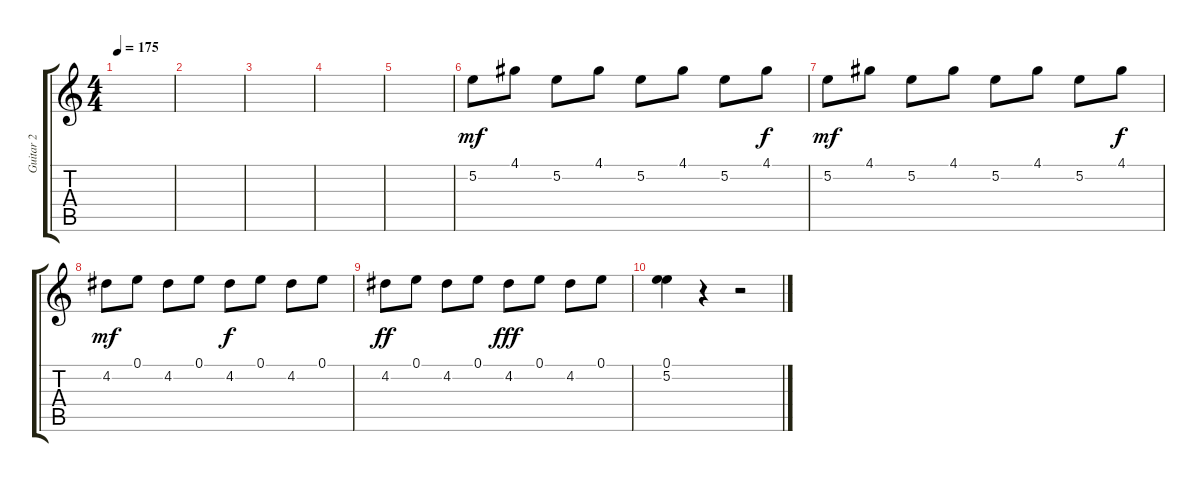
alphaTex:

\track ("Guitar 2" "Guitar 2") {instrument acousticguitarsteel}
\staff {score tabs}
\tuning (E4 B3 G3 D3 A2 E2) {hide}
\ts (4 4)
\tempo 175
\clef g2
\ks c
|
|
|
|
|
5.2.8{dy mf} 4.1.8 5.2.8 4.1.8 5.2.8 4.1.8 5.2.8 4.1.8{dy f} |
5.2.8{dy mf} 4.1.8 5.2.8 4.1.8 5.2.8 4.1.8 5.2.8 4.1.8{dy f} |
4.2.8{dy mf} 0.1.8 4.2.8 0.1.8 4.2.8{dy f} 0.1.8 4.2.8 0.1.8 |
4.2.8{dy ff} 0.1.8 4.2.8 0.1.8 4.2.8{dy fff} 0.1.8 4.2.8 0.1.8 |
(0.1 5.2).4 r.4 r.2
